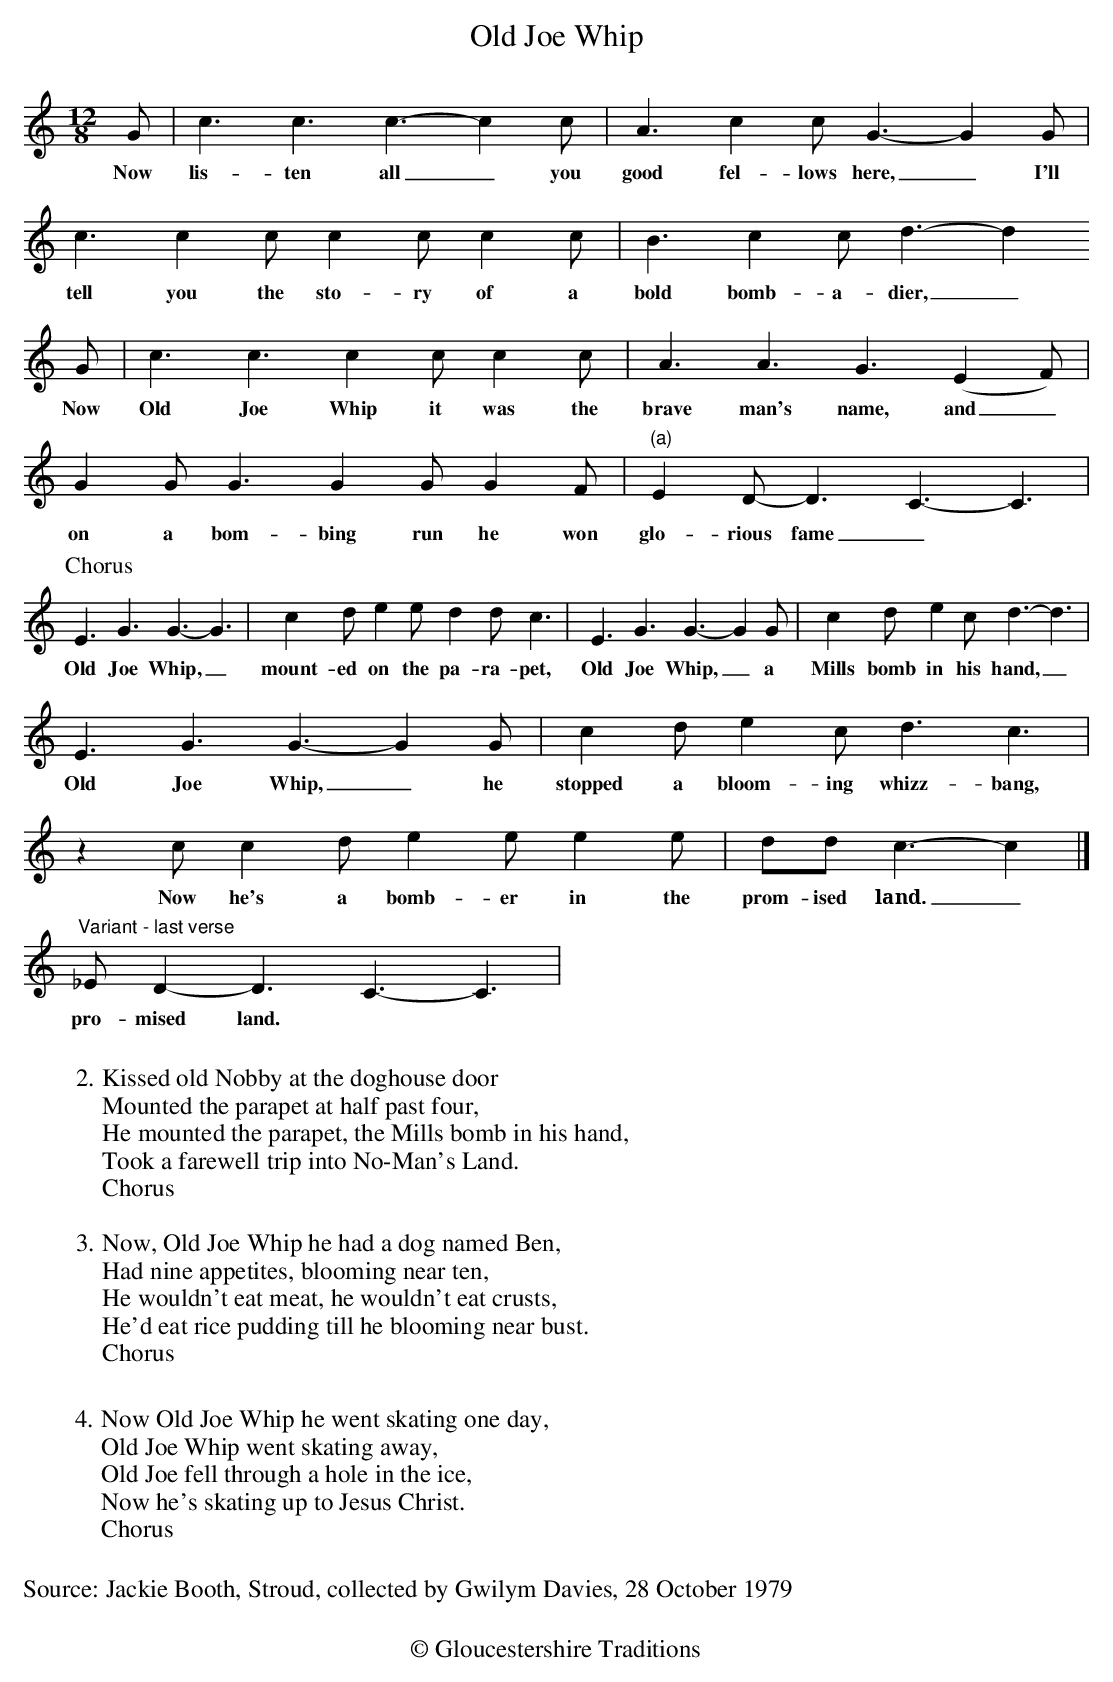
X:1
T: Old Joe Whip
M: 12/8
L: 1/8
K: C
G | c3c3 c3-c2c | A3c2c G3-G2 G | c3c2cc2cc2c | B3c2cd3-d2
w:Now lis-ten all_ you good fel-lows here,_ I'll tell you the sto-ry of a bold bomb-a-dier,_
G | c3c3c2cc2c | A3A3G3(E2F)| G2GG3G2GG2F | "(a)"E2D-D3C3-C3|
w:Now Old Joe Whip it was the brave man's name, and_ on a bom-bing run he won glo-rious fame_
w:
[P:Chorus]E3G3G3-G3 | c2de2ed2dc3 | E3G3G3-G2G | c2de2cd3-d3 |
w:Old Joe Whip,_ mount-ed on the pa-ra-pet, Old Joe Whip,_ a Mills bomb in his hand,_
E3G3G3-G2G | c2de2cd3c3 |z2cc2de2ee2e | ddc3-c2 |]
w:Old Joe Whip,_ he stopped a bloom-ing whizz-bang, Now he's a bomb-er in the prom-ised land.‎_
"Variant - last verse"_E D2-D3C3-C3|
w:pro-mised land.
W:
W:2.Kissed old Nobby at the doghouse door
W:Mounted the parapet at half past four,
W:He mounted the parapet, the Mills bomb in his hand,
W:Took a farewell trip into No-Man's Land.
W:Chorus
W:
W:3.Now, Old Joe Whip he had a dog named Ben,
W:Had nine appetites, blooming near ten,
W:He wouldn't eat meat, he wouldn't eat crusts,
W:He'd eat rice pudding till he blooming near bust.
W:Chorus
W:
W:4.Now Old Joe Whip he went skating one day,
W:Old Joe Whip went skating away,
W:Old Joe fell through a hole in the ice,
W:Now he's skating up to Jesus Christ.
W:Chorus
W:
